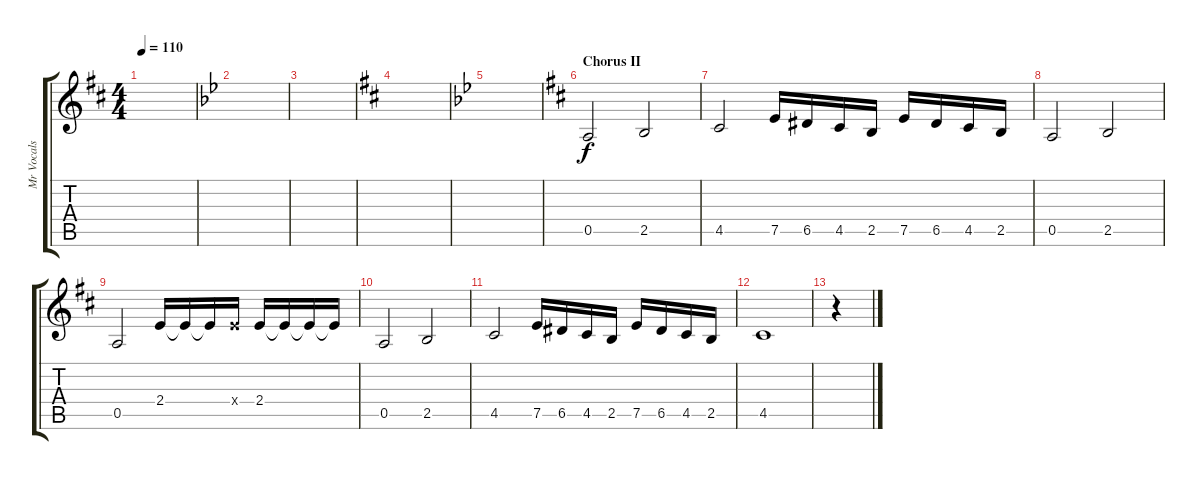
\track ("Mr Vocals" "Mr Vocals") {instrument englishhorn}
\staff {score tabs}
\tuning (E5 B4 G4 D4 A3 E3) {hide}
\ts (4 4)
\tempo 110
\clef g2
\ks bminor
|
\ks bb
|
|
\ks bminor
|
\ks bb
|
\section ("" "Chorus II")
\ks bminor
0.5.2 2.5.2 |
4.5.2 7.5.16 6.5.16 4.5.16 2.5.16 7.5.16 6.5.16 4.5.16 2.5.16 |
0.5.2 2.5.2 |
0.5.2 2.4.16 2.4{t}.16 2.4{t}.16 2.4{x}.16 2.4.16 2.4{t}.16 2.4{t}.16 2.4{t}.16 |
0.5.2 2.5.2 |
4.5.2 7.5.16 6.5.16 4.5.16 2.5.16 7.5.16 6.5.16 4.5.16 2.5.16 |
4.5.1 |
r.4
